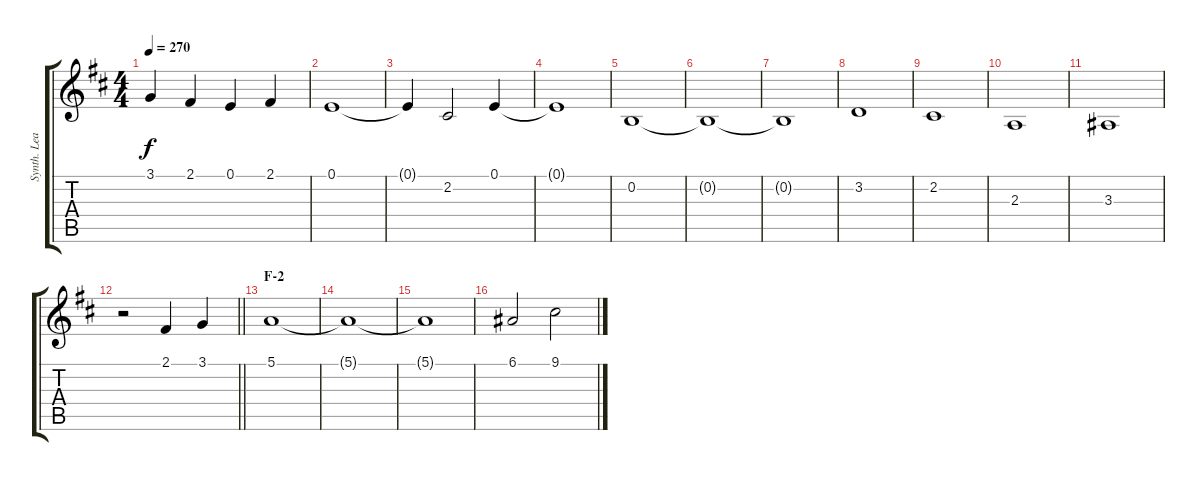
\track ("Synth. Lead II" "Synth. Lea") {instrument fx5brightness}
\staff {score tabs}
\tuning (E4 B3 G3 D3 A2 E2) {hide}
\ts (4 4)
\tempo 270
\clef g2
\ks d
3.1.4{dy f} 2.1.4 0.1.4 2.1.4 |
0.1.1 |
0.1{t}.4 2.2.2 0.1.4 |
0.1{t}.1 |
0.2.1 |
0.2{t}.1 |
0.2{t}.1 |
3.2.1 |
2.2.1 |
2.3.1 |
3.3.1 |
\barLineRight lightlight
r.2 2.1.4 3.1.4 |
\section ("" "F-2")
5.1.1 |
5.1{t}.1 |
5.1{t}.1 |
6.1.2 9.1.2
